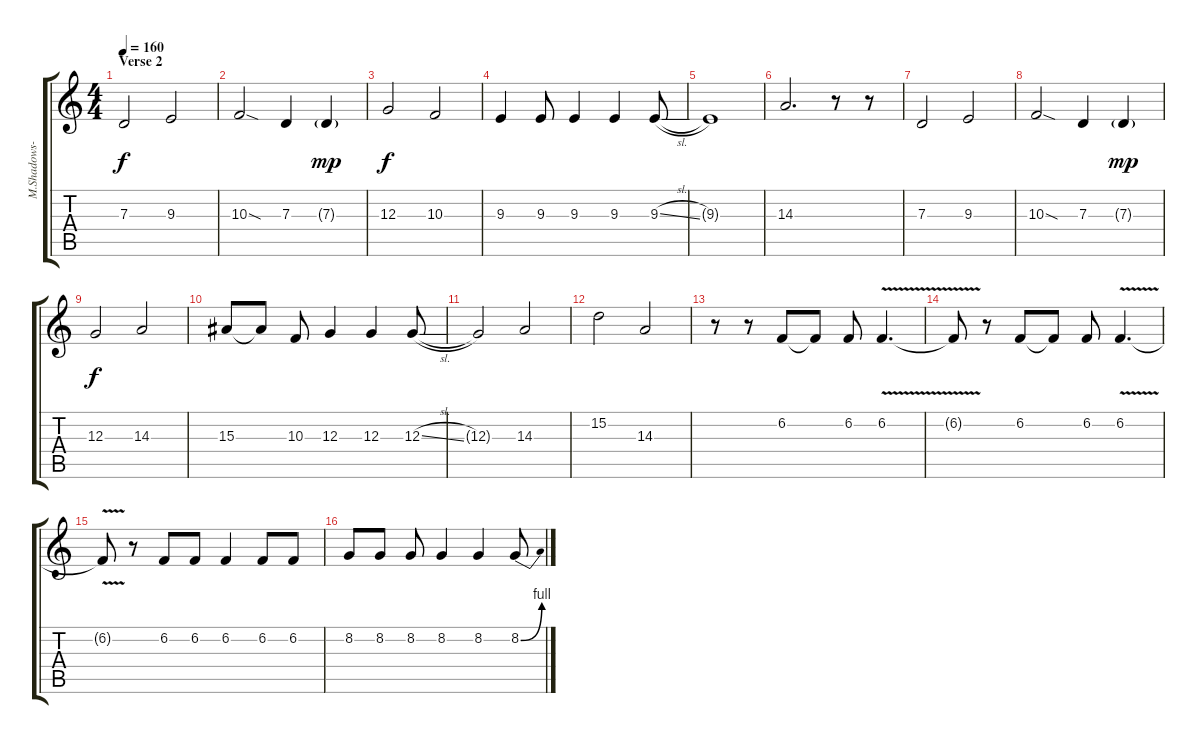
\track ("M.Shadows-Vocals" "M.Shadows-") {instrument clarinet}
\staff {score tabs}
\tuning (E4 B3 G3 D3 A2 E2) {hide}
\ts (4 4)
\section ("" "Verse 2")
\tempo 160
\clef g2
\ks c
7.3.2{dy f} 9.3.2 |
10.3{sod}.2 7.3.4 7.3{g}.4{dy mp} |
12.3.2{dy f} 10.3.2 |
9.3.4 9.3.8 9.3.4 9.3.4 9.3{sl}.8 |
9.3{t}.1 |
14.3.2{d} r.8 r.8 |
7.3.2 9.3.2 |
10.3{sod}.2 7.3.4 7.3{g}.4{dy mp} |
12.3.2{dy f} 14.3.2 |
15.3.8 15.3{t}.8 10.3.8 12.3.4 12.3.4 12.3{sl}.8 |
12.3{t}.2 14.3.2 |
15.2.2 14.3.2 |
r.8 r.8 6.2.8 6.2{t}.8 6.2.8 6.2{v}.4{d} |
6.2{t}.8 r.8 6.2.8 6.2{t}.8 6.2.8 6.2{v}.4{d} |
6.2{t}.8 r.8 6.2.8 6.2.8 6.2.4 6.2.8 6.2.8 |
8.2.8 8.2.8 8.2.8 8.2.4 8.2.4 8.2{be (bend 0 0 60 4)}.8
